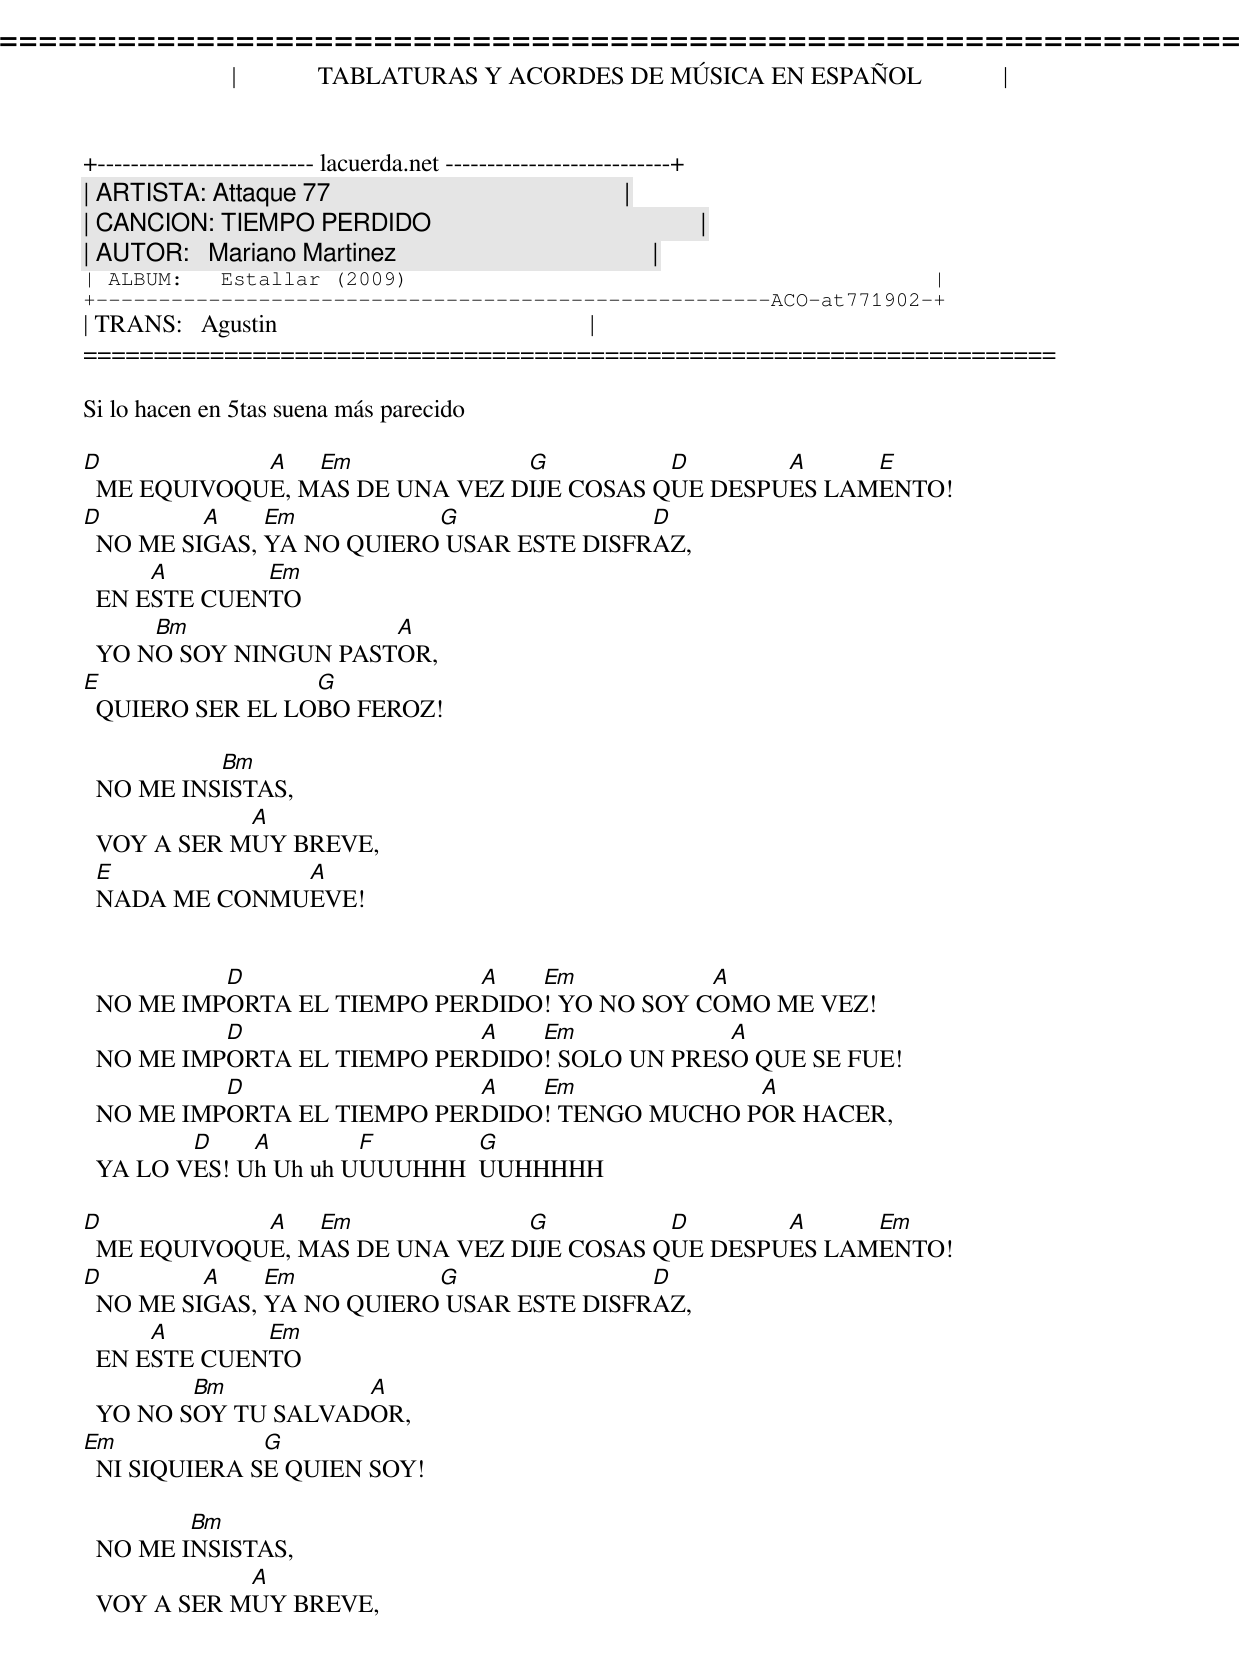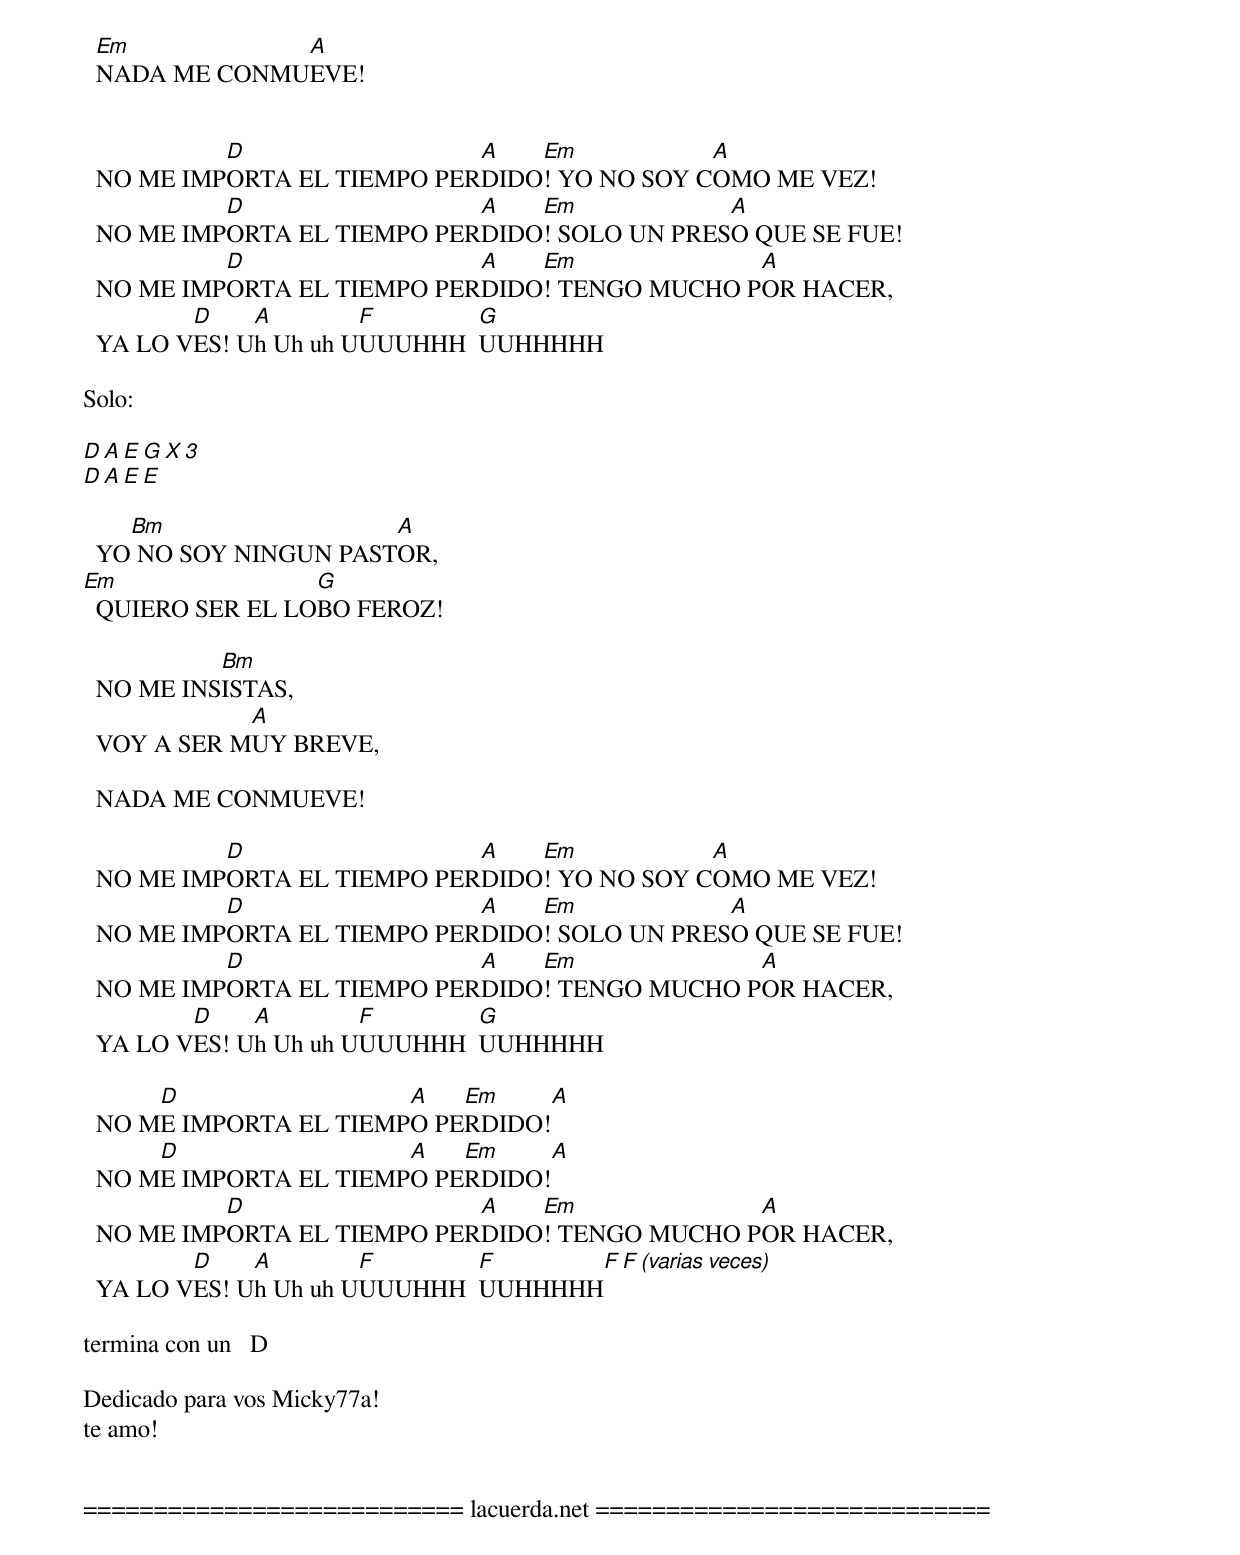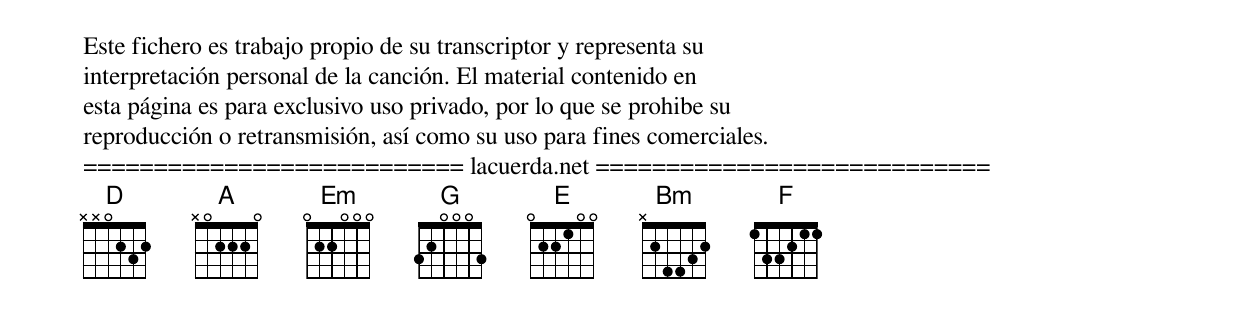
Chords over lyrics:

=====================================================================
|             TABLATURAS Y ACORDES DE MÚSICA EN ESPAÑOL             |
+-------------------------- lacuerda.net ---------------------------+
| ARTISTA: Attaque 77                                               |
| CANCION: TIEMPO PERDIDO                                           |
| AUTOR:   Mariano Martinez                                         |
| ALBUM:   Estallar (2009)                                          |
+------------------------------------------------------ACO-at771902-+
| TRANS:   Agustin                                                  |
=====================================================================

Si lo hacen en 5tas suena más parecido

D            A   Em             G          D       A     E
  ME EQUIVOQUE, MAS DE UNA VEZ DIJE COSAS QUE DESPUES LAMENTO!
D         A    Em          G               D
  NO ME SIGAS, YA NO QUIERO USAR ESTE DISFRAZ,
      A       Em
  EN ESTE CUENTO
      Bm               A
  YO NO SOY NINGUN PASTOR,
E                 G
  QUIERO SER EL LOBO FEROZ!

           Bm
  NO ME INSISTAS,
             A
  VOY A SER MUY BREVE,
  E            A
  NADA ME CONMUEVE!


           D                 A   Em           A
  NO ME IMPORTA EL TIEMPO PERDIDO! YO NO SOY COMO ME VEZ!
           D                 A   Em            A
  NO ME IMPORTA EL TIEMPO PERDIDO! SOLO UN PRESO QUE SE FUE!
           D                 A   Em             A
  NO ME IMPORTA EL TIEMPO PERDIDO! TENGO MUCHO POR HACER,
         D    A        F       G
  YA LO VES! Uh Uh uh UUUUHHH  UUHHHHH

D            A   Em             G          D       A     Em
  ME EQUIVOQUE, MAS DE UNA VEZ DIJE COSAS QUE DESPUES LAMENTO!
D         A    Em          G               D
  NO ME SIGAS, YA NO QUIERO USAR ESTE DISFRAZ,
      A       Em
  EN ESTE CUENTO
         Bm          A
  YO NO SOY TU SALVADOR,
Em             G
  NI SIQUIERA SE QUIEN SOY!

         Bm
  NO ME INSISTAS,
             A
  VOY A SER MUY BREVE,
  Em           A
  NADA ME CONMUEVE!


           D                 A   Em           A
  NO ME IMPORTA EL TIEMPO PERDIDO! YO NO SOY COMO ME VEZ!
           D                 A   Em            A
  NO ME IMPORTA EL TIEMPO PERDIDO! SOLO UN PRESO QUE SE FUE!
           D                 A   Em             A
  NO ME IMPORTA EL TIEMPO PERDIDO! TENGO MUCHO POR HACER,
         D    A        F       G
  YA LO VES! Uh Uh uh UUUUHHH  UUHHHHH

Solo:

D A E G X 3
D A E E

    Bm                 A
  YO NO SOY NINGUN PASTOR,
Em                G
  QUIERO SER EL LOBO FEROZ!

           Bm
  NO ME INSISTAS,
             A
  VOY A SER MUY BREVE,

  NADA ME CONMUEVE!

           D                 A   Em           A
  NO ME IMPORTA EL TIEMPO PERDIDO! YO NO SOY COMO ME VEZ!
           D                 A   Em            A
  NO ME IMPORTA EL TIEMPO PERDIDO! SOLO UN PRESO QUE SE FUE!
           D                 A   Em             A
  NO ME IMPORTA EL TIEMPO PERDIDO! TENGO MUCHO POR HACER,
         D    A        F       G
  YA LO VES! Uh Uh uh UUUUHHH  UUHHHHH

      D                 A   Em            A
  NO ME IMPORTA EL TIEMPO PERDIDO!
      D                 A   Em            A
  NO ME IMPORTA EL TIEMPO PERDIDO!
           D                 A   Em             A
  NO ME IMPORTA EL TIEMPO PERDIDO! TENGO MUCHO POR HACER,
         D    A        F       F       F      F  (varias veces)
  YA LO VES! Uh Uh uh UUUUHHH  UUHHHHH

termina con un   D

Dedicado para vos Micky77a!
te amo!


=========================== lacuerda.net ============================
Este fichero es trabajo propio de su transcriptor y representa su
interpretación personal de la canción. El material contenido en
esta página es para exclusivo uso privado, por lo que se prohibe su
reproducción o retransmisión, así como su uso para fines comerciales.
=========================== lacuerda.net ============================
